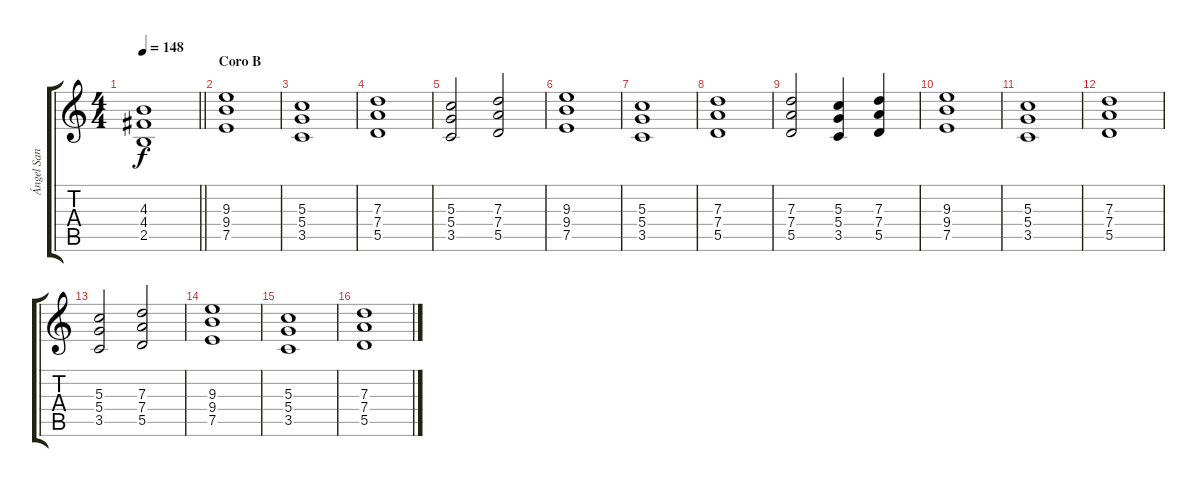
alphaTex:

\track ("Ángel San Juan" "Ángel San ") {instrument overdrivenguitar}
\staff {score tabs}
\tuning (E4 B3 G3 D3 A2 E2) {hide}
\ts (4 4)
\tempo 148
\clef g2
\barLineRight lightlight
\ks c
(4.3{t} 4.4{t} 2.5{t}).1{dy f} |
\section ("" "Coro B")
(9.3 9.4 7.5).1 |
(5.3 5.4 3.5).1 |
(7.3 7.4 5.5).1 |
(5.3 5.4 3.5).2 (7.3 7.4 5.5).2 |
(9.3 9.4 7.5).1 |
(5.3 5.4 3.5).1 |
(7.3 7.4 5.5).1 |
(7.3 7.4 5.5).2 (5.3 5.4 3.5).4 (7.3 7.4 5.5).4 |
(9.3 9.4 7.5).1 |
(5.3 5.4 3.5).1 |
(7.3 7.4 5.5).1 |
(5.3 5.4 3.5).2 (7.3 7.4 5.5).2 |
(9.3 9.4 7.5).1 |
(5.3 5.4 3.5).1 |
(7.3 7.4 5.5).1
